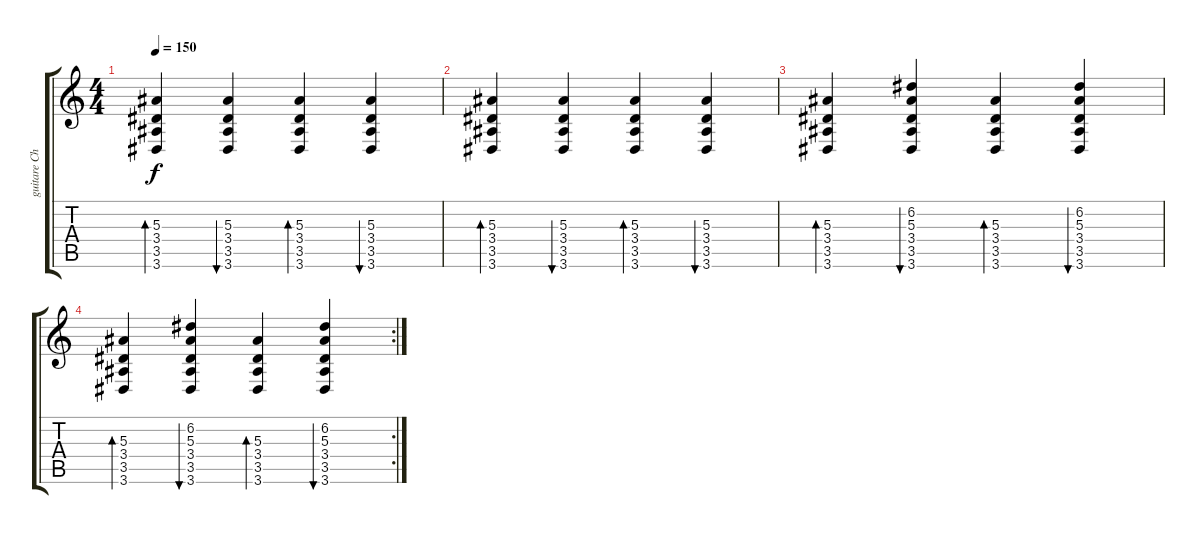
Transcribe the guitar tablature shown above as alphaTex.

\track ("guitare Chad Kroeger" "guitare Ch") {instrument acousticguitarsteel}
\staff {score tabs}
\tuning (D4 A3 F3 C3 G2 C2) {hide}
\ts (4 4)
\tempo 150
\clef g2
\ks c
(5.3 3.4 3.5 3.6).4{bd 60 dy f} (5.3 3.4 3.5 3.6).4{bu 60} (5.3 3.4 3.5 3.6).4{bd 60} (5.3 3.4 3.5 3.6).4{bu 60} |
(5.3 3.4 3.5 3.6).4{bd 60} (5.3 3.4 3.5 3.6).4{bu 60} (5.3 3.4 3.5 3.6).4{bd 60} (5.3 3.4 3.5 3.6).4{bu 60} |
(5.3 3.4 3.5 3.6).4{bd 60} (6.2 5.3 3.4 3.5 3.6).4{bu 60} (5.3 3.4 3.5 3.6).4{bd 60} (6.2 5.3 3.4 3.5 3.6).4{bu 60} |
\rc 2
(5.3 3.4 3.5 3.6).4{bd 60} (6.2 5.3 3.4 3.5 3.6).4{bu 60} (5.3 3.4 3.5 3.6).4{bd 60} (6.2 5.3 3.4 3.5 3.6).4{bu 60}
